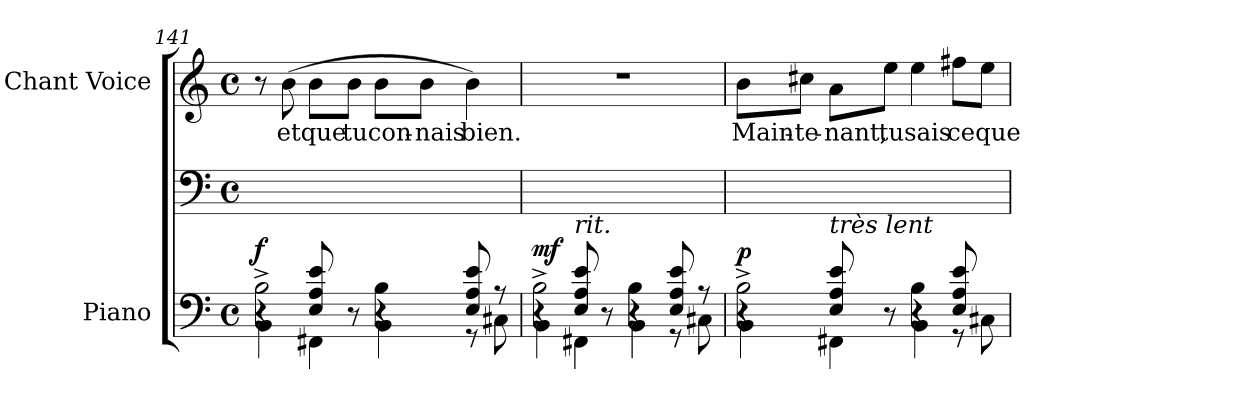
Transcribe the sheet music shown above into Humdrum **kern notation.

**kern	**kern	**dynam	**kern	**text
*part2	*part2	*part2	*part1	*part1
*staff3	*staff2	*staff2/3	*staff1	*staff1
*I"Piano	*	*	*I"Chant Voice	*
*I'Pno	*	*	*	*
*clefF4	*clefF4	*	*clefG2	*
*k[]	*k[]	*	*k[]	*
*M4/4	*M4/4	*	*M4/4	*
*met(c)	*met(c)	*	*met(c)	*
=141	=141	=141	=141	=141
*^	*	*	*	*
*	*^	*	*	*	*
!	!	!	!	!LO:DY:a=2	!	!
2B^>\	4r	4BB\	1ryy	f	8r	.
.	.	.	.	.	(8b\	et
.	8E/ 8A/ 8e/	4FF#X\	.	.	8b\L	que
.	8r	.	.	.	8b\J	tu
4B\	4r	4BB\	.	.	8b\L	con-
.	.	.	.	.	8b\J	-nais
8E/ 8A/ 8e/	8r	8ryy	.	.	4b\)	bien.
8r	8ryy	8C#X\	.	.	.	.
=142	=142	=142	=142	=142	=142	=142
!	!	!	!	!LO:DY:a=2	!	!
2B^>\	4r	4BB\	1ryy	mf	1r	.
!	!LO:TX:i:t=rit.	!	!	!	!	!
.	8E/ 8A/ 8e/	4FF#X\	.	.	.	.
.	8r	.	.	.	.	.
4B\	4r	4BB\	.	.	.	.
8E/ 8A/ 8e/	8r	8ryy	.	.	.	.
8r	8ryy	8C#X\	.	.	.	.
=143	=143	=143	=143	=143	=143	=143
!	!	!	!	!LO:DY:a=2	!	!
2B^>\	4r	4BB\	1ryy	p	8b\L	Main-
.	.	.	.	.	8cc#X\J	-te-
!	!LO:TX:i:t=très lent	!	!	!	!	!
.	8E/ 8A/ 8e/	4FF#X\	.	.	8a\L	-nant,
.	8r	.	.	.	8ee\J	tu
4B\	4r	4BB\	.	.	4ee\	sais
8ryy	8E/ 8A/ 8e/	8r	.	.	8ff#X\L	ce
8ryy	8ryy	8C#X\	.	.	8ee\J	que
*v	*v	*v	*	*	*	*
=	=	=	=	=
*-	*-	*-	*-	*-
